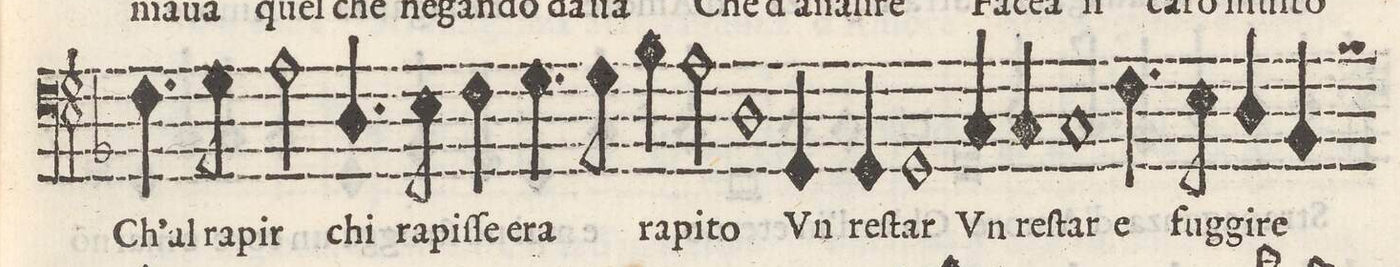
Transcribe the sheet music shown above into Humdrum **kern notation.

**kern	**text
*I"BASSO	*
*clefF4	*
*k[b-]	*
*met(C)	*
*M2/1	*
4.F\	Ch'al
8G\	ra-
2A\	-pir
4.D/	chi
8E\	ra-
4F\	-piſ-
4.G\	ſe e-
=22-	=22-
8G\	-ra
4B-\	ra-
2A\	-pi-
1D	-to
=23-	=23-
4GG/	Vn
4GG/	reſ-
1GG	-tar
4C/	Vn
4C/	reſ-
=24-	=24-
1C	-tar
4.F\	e
8E\	fug-
4D/	-gi-
4BB-/	-re
*custos:B-	*
=25-	=25-
*-	*-
